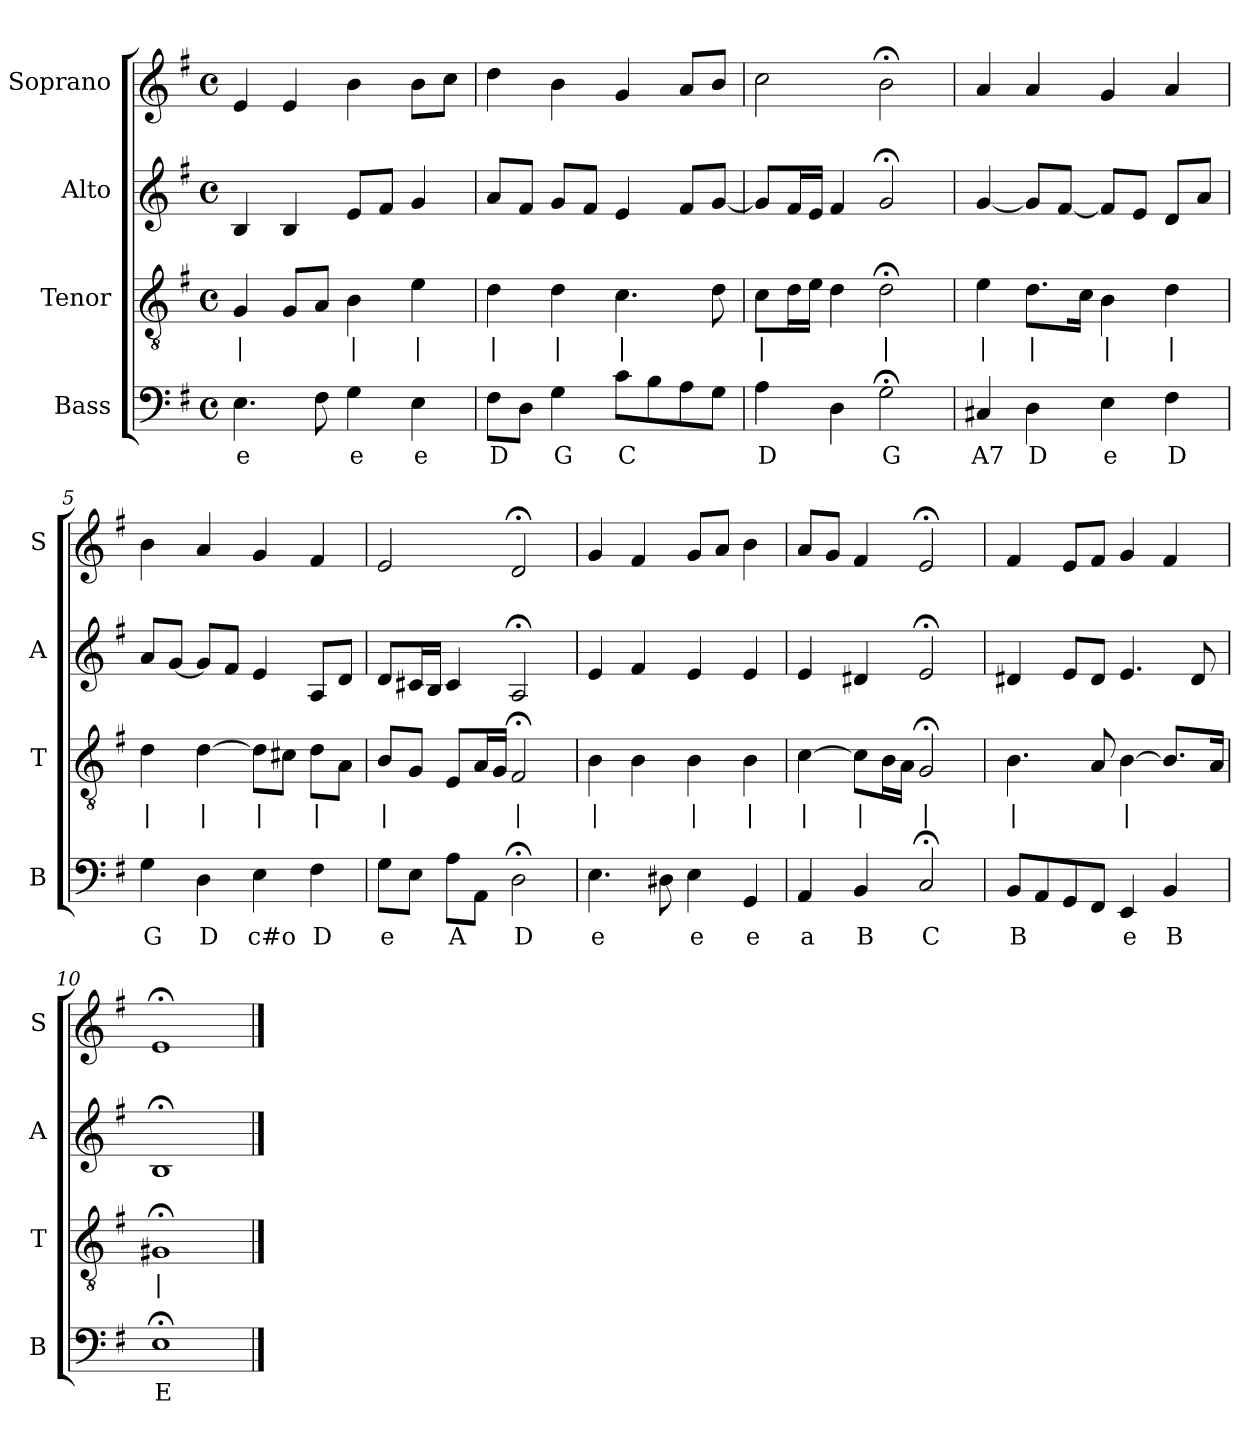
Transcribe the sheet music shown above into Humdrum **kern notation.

**kern	**text	**kern	**text	**kern	**kern
*part4	*part4	*part3	*part3	*part2	*part1
*staff4	*staff4	*staff3	*staff3	*staff2	*staff1
*I"Bass	*	*I"Tenor	*	*I"Alto	*I"Soprano
*I'B	*	*I'T	*	*I'A	*I'S
*clefF4	*	*clefGv2	*	*clefG2	*clefG2
*k[f#]	*	*k[f#]	*	*k[f#]	*k[f#]
*e:	*	*e:	*	*e:	*e:
*M4/4	*	*M4/4	*	*M4/4	*M4/4
*met(c)	*	*met(c)	*	*met(c)	*met(c)
*MM100	*	*MM100	*	*MM100	*MM100
=1	=1	=1	=1	=1	=1
4.E	e	4G	|	4B	4e
.	.	8GL	.	4B	4e
8F#	.	8AJ	.	.	.
4G	e	4B	|	8eL	4b
.	.	.	.	8f#J	.
4E	e	4e	|	4g	8bL
.	.	.	.	.	8ccJ
=2	=2	=2	=2	=2	=2
8F#L	D	4d	|	8aL	4dd
8DJ	.	.	.	8f#J	.
4G	G	4d	|	8gL	4b
.	.	.	.	8f#J	.
8cL	C	4.c	|	4e	4g
8B	.	.	.	.	.
8A	.	.	.	8f#L	8aL
8GJ	.	8d	.	[8gJ	8bJ
=3	=3	=3	=3	=3	=3
4A	D	8cL	|	8gL]	2cc
.	.	16dL	.	16f#L	.
.	.	16eJJ	.	16eJJ	.
4D	.	4d	.	4f#	.
2G;<	G	2d;<	|	2g;<	2b;<
=4	=4	=4	=4	=4	=4
4C#X	A7	4e	|	[4g	4a
4D	D	8.dL	|	8gL]	4a
.	.	.	.	[8f#J	.
.	.	16cJk	.	.	.
4E	e	4B	|	8f#L]	4g
.	.	.	.	8eJ	.
4F#	D	4d	|	8dL	4a
.	.	.	.	8aJ	.
=5	=5	=5	=5	=5	=5
4G	G	4d	|	8aL	4b
.	.	.	.	[8gJ	.
4D	D	[4d	|	8gL]	4a
.	.	.	.	8f#J	.
4E	c#o	8dL]	|	4e	4g
.	.	8c#XJ	.	.	.
4F#	D	8dL	|	8AL	4f#
.	.	8AJ	.	8dJ	.
=6	=6	=6	=6	=6	=6
8GL	e	8BL	|	8dL	2e
8EJ	.	8GJ	.	16c#XL	.
.	.	.	.	16BJJ	.
8AL	A	8EL	.	4c#	.
8AAJ	.	16AL	.	.	.
.	.	16GJJ	.	.	.
2D;<	D	2F#;<	|	2A;<	2d;<
=7	=7	=7	=7	=7	=7
4.E	e	4B	|	4e	4g
.	.	4B	.	4f#	4f#
8D#X	.	.	.	.	.
4E	e	4B	|	4e	8gL
.	.	.	.	.	8aJ
4GG	e	4B	|	4e	4b
=8	=8	=8	=8	=8	=8
4AA	a	[4c	|	4e	8aL
.	.	.	.	.	8gJ
4BB	B	8cL]	|	4d#X	4f#
.	.	16BL	.	.	.
.	.	16AJJ	.	.	.
2C;<	C	2G;<	|	2e;<	2e;<
=9	=9	=9	=9	=9	=9
8BBL	B	4.B	|	4d#X	4f#
8AA	.	.	.	.	.
8GG	.	.	.	8eL	8eL
8FF#J	.	8A	.	8d#J	8f#J
4EE	e	[4B	|	4.e	4g
4BB	B	8.BL]	.	.	4f#
.	.	.	.	8d#	.
.	.	16AJk	.	.	.
=10	=10	=10	=10	=10	=10
1E;<	E	1G#X;<	|	1B;<	1e;<
==	==	==	==	==	==
*-	*-	*-	*-	*-	*-
